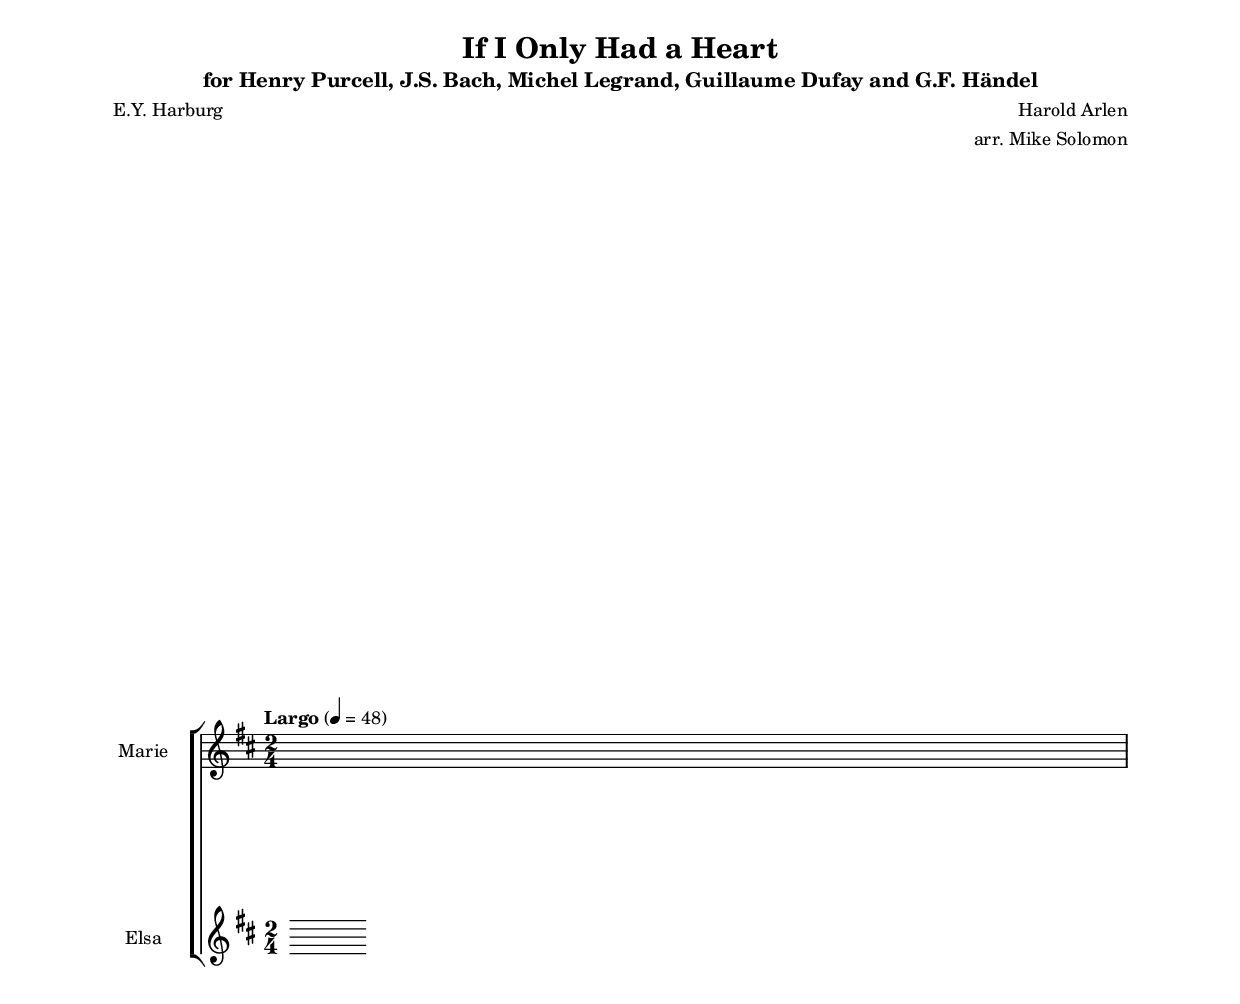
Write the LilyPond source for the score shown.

#(set-global-staff-size 15.87)
%{
When a man's an empty kettle
He should be on his mettle
And yet I'm torn apart
Just because I'm presumin'
That I could be a human
If I only had a heart

I'd be tender, I'd be gentle
And awful sentimental
Regarding love and art
I'd be friends with the sparrows 
And the boy that shoots the arrows
If I only had a heart

Picture me a balcony
Above a voice sings low

(Snow White)
Wherefore art thou, Romeo?

(Tin Man)
I hear a beat, how sweet!

Just to register emotion, jealousy, devotion
And really feel the part
I could stay young and chipper
And I'd lock it with a zipper
If I only had a heart
%}
% 
\version "2.19.0"
\include "defs-devel.ly"

#(ly:set-option 'point-and-click #f)

#(set-global-staff-size 15.87)

%{
\paper {
  #(define fonts
    (set-global-fonts
    #:music "profondo"
    #:factor (/ staff-height pt 20)
  ))
}
%}
%{
\paper {
  #(define fonts
    (set-global-fonts
    #:music "haydn"
    #:brace "gonville"
    #:factor (/ staff-height pt 20)
  ))
}
%}

railroad =  {
  \once \override BreathingSign.text = \markup \musicglyph #"scripts.caesura.straight"
  \breathe
}
myred = \once \override NoteHead #'color = #red

\paper {
  footnote-separator-markup = \markup { \column { " "\override #`(span-factor . 1/5) { \draw-hline } }}
  footnote-padding = 5\mm
  top-system-spacing = #'((basic-distance . 1) (minimum-distance . 0) (padding . 1) (stretchability . 40))
  bottom-system-spacing = #'((basic-distance . 1) (minimum-distance . 0) (padding . 1) (stretchability . 50))
  ragged-right = ##f
  left-margin = 0.75\in
  right-margin = 0.75\in
  top-margin = 0.5\in
  bottom-margin = 0.6\in
  ragged-last-bottom = ##f
  max-systems-per-page = #2
}

\header {
  title = "If I Only Had a Heart"
  subtitle = "for Henry Purcell, J.S. Bach, Michel Legrand, Guillaume Dufay and G.F. Händel"
  %title = "Somewhere Over the Rainbow"
  composer = "Harold Arlen"
  poet = "E.Y. Harburg"
  arranger = "arr. Mike Solomon"
  %arranger = "arr. (anon)"
}

prefatoryMatter = {
  \key b \minor
  \autoBeamOff
  \time 2/4
}

scorePrefatoryMatter = {
  \prefatoryMatter
}

midiPrefatoryMatter = {
  \prefatoryMatter
}

marks = {
  \tempo "Largo" 4=48
  s2 |
}

sopranoFirst = \relative c'' {
}

sopranoWordsFirst = \lyricmode {
}

mezzoFirst = \relative c' {
}

mezzoWordsFirst = \lyricmode {
}



\score {
  \new ChoirStaff <<
    \new Staff \with { instrumentName = #"Marie" %shortInstrumentName = #"M."
} <<
      \new Voice = "soprano" { << { \numericTimeSignature
	\scorePrefatoryMatter
        \sopranoFirst
      } {
	\scorePrefatoryMatter
        \marks
      } >> }
      \new Lyrics \lyricsto "soprano" {
        \sopranoWordsFirst
      }
    >>
    \new Staff \with { instrumentName = #"Elsa" %shortInstrumentName = #"E."
} <<
      \new Voice = "mezzo" { \numericTimeSignature
	\scorePrefatoryMatter
        \mezzoFirst
      }
      \new Lyrics \lyricsto "mezzo" {
        \mezzoWordsFirst
      }
    >>
  >>
  \layout {
    \context {
      \Voice
      \override TextScript #'layer = #6
      \override NoteHead #'layer = #7
      \override Glissando #'breakable = ##t
      \override TupletNumber #'breakable = ##t
      \override TupletBracket #'breakable = ##t
      \remove "Forbid_line_break_engraver"
    }
    \context {
      \Staff
      %\consists "Metronome_mark_engraver"
      \override TimeSignature #'style = #'numbered
      \override StaffSymbol #'layer = #4
      \override TimeSignature #'layer = #3
      \override TimeSignature #'whiteout = ##t
    }
    \context {
      \Lyrics
      %\override LyricText #'whiteout = ##t
      \override LyricText #'layer = #6
    }
    \context {
      \Score
      %\remove "Metronome_mark_engraver"
      \override NonMusicalPaperColumn #'allow-loose-spacing = ##f
    }
  }
}
%%% MIDI

\score {
  \new ChoirStaff <<
    \new Staff \with { instrumentName = #"Marie" %shortInstrumentName = #"M."
} <<
      \new Voice = "soprano" { << { \numericTimeSignature
	\midiPrefatoryMatter
        \sopranoFirst
      } {
	\midiPrefatoryMatter
        \marks
      } >> }
      \new Lyrics \lyricsto "soprano" {
        \sopranoWordsFirst
      }
    >>
    \new Staff \with { instrumentName = #"Elsa" %shortInstrumentName = #"E."
} <<
      \new Voice = "mezzo" { \numericTimeSignature
	\midiPrefatoryMatter
        \mezzoFirst
      }
      \new Lyrics \lyricsto "mezzo" {
        \mezzoWordsFirst
      }
    >>
  >>
  \midi {}
}
